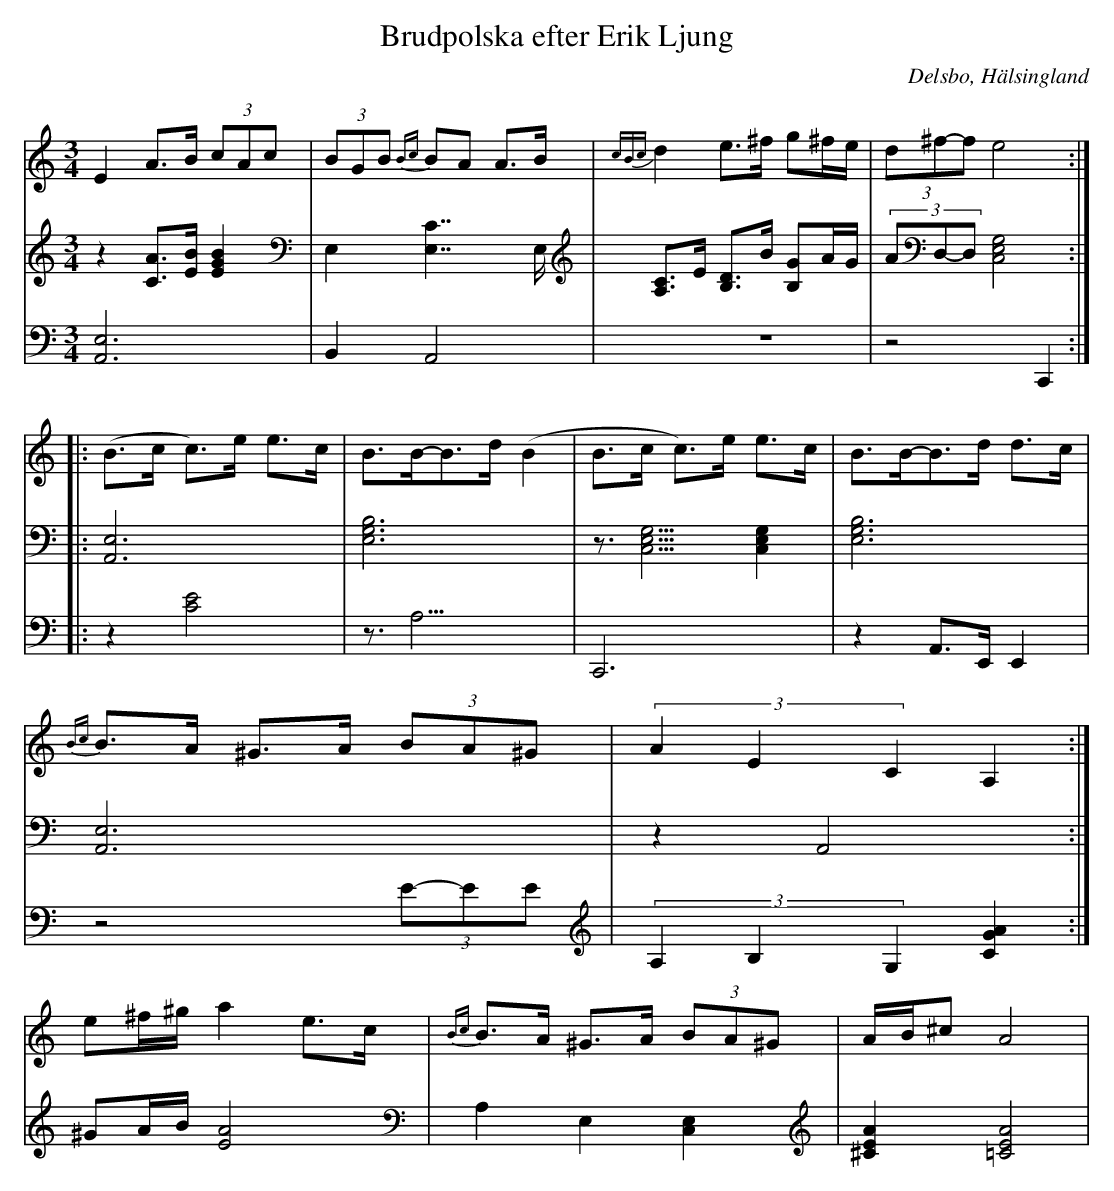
X:1
T: Brudpolska efter Erik Ljung
Q: 105
O: Delsbo, Hälsingland
M: 3/4
L: 1/8
K: Am
V:1
V:2
V:3 =Merge
V:1
E2 A>B (3cAc| (3BGB {Bc}BA A>B|{cBc}d2 e>^f g^f/e/|(3d^f-f e4 :|
|:(B>c c)>e e>c|B>B-B>d (B2|B>c c)>e e>c|B>B-B>d d>c|
{Bc}B>A ^G>A (3BA^G|(3A2E2C2 A,2:|
e^f/^g/ a2 e>c|{Bc}B>A ^G>A (3BA^G|A/B/^c A4|
V:2
z2 [AC]>[BE] [B2E2G2]|E,2 [C7/2E,7/2]E,/|[A,C]>E [B,D]>B [B,G]A/G/|(3AD,-D, [E,4G,4C,4]:|
|:[A,,6E,6]|[E,6G,6B,6]|z3/2[E,5/2G,5/2C,5/2] [E,2G,2C,2]|[E,6G,6B,6]|
[A,,6E,6]|z2 A,,4:|
V:3
[A,,6E,6]|B,,2 A,,4|z6|z4  C,,2:|
|:z2 [C4E4]|z3<A,3|C,,6|z2 A,,>E,, E,,2|
z4 (3E-EE|(3A,2B,2G,2 [G2A2C2]:|
^GA/B/ [A4E4]|A,2 E,2 [C,2E,2]|[A2^C2E2] [A4=C4E4]|
